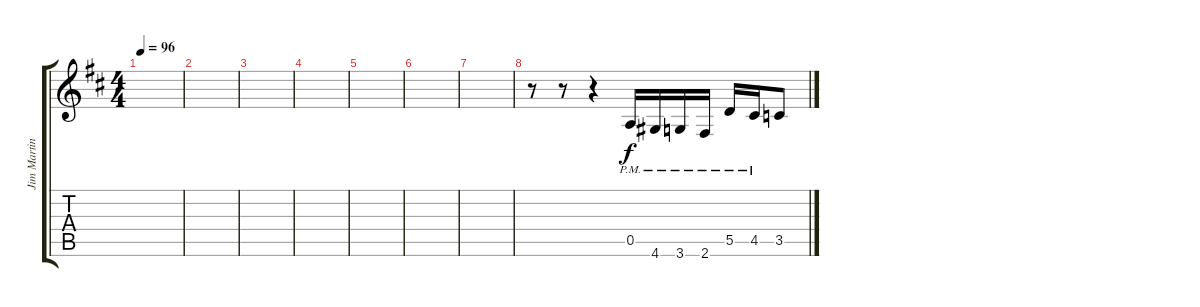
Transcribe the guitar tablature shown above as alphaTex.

\track ("Jim Martin" "Jim Martin") {instrument distortionguitar}
\staff {score tabs}
\tuning (E4 B3 G3 D3 A2 E2) {hide}
\ts (4 4)
\tempo 96
\clef g2
\ks d
|
|
|
|
|
|
|
r.8 r.8 r.4 0.5{pm}.16 4.6{pm}.16 3.6{pm}.16 2.6{pm}.16 5.5{pm}.16 4.5{pm}.16 3.5.8
